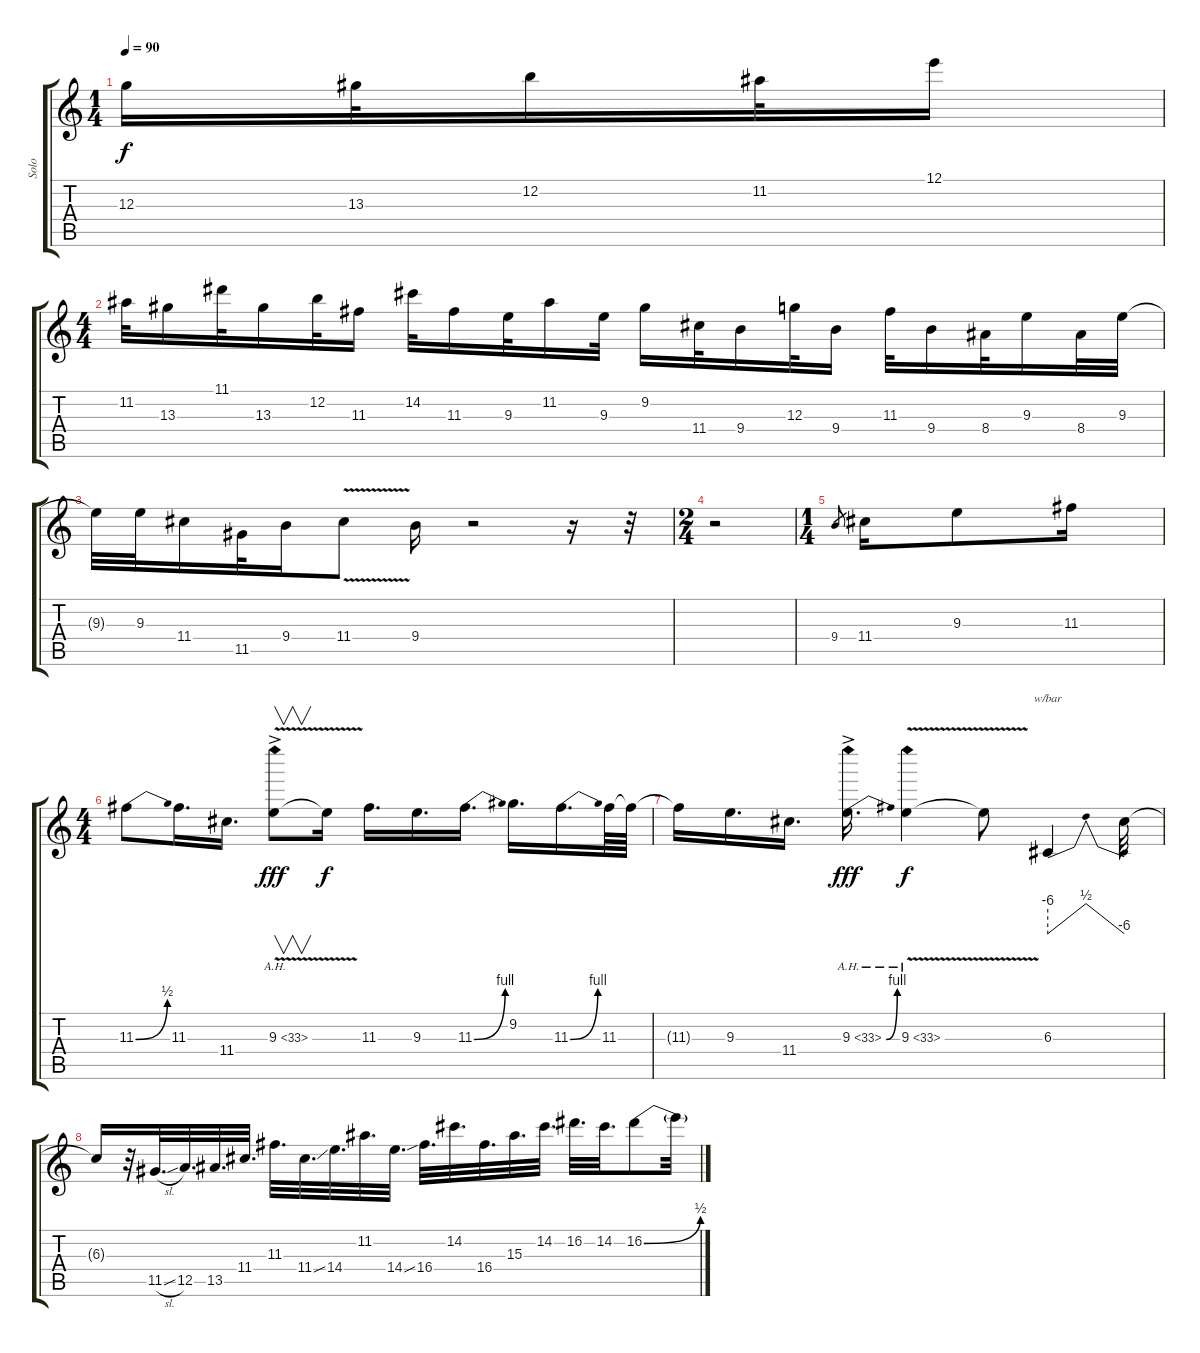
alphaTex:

\track ("Solo" "Solo") {instrument distortionguitar}
\staff {score tabs}
\tuning (E4 B3 G3 D3 A2 E2) {hide}
\ts (1 4)
\tempo 90
\clef g2
\ks c
12.3.16{dy f} 13.3.32 12.2.16 11.2.32 12.1.16 |
\ts (4 4)
11.2.32 13.3.16 11.1.32 13.3.16 12.2.32 11.3.16 14.2.32 11.3.16 9.3.32 11.2.16 9.3.32 9.2.16 11.4.32 9.4.16 12.3.32 9.4.16 11.3.32 9.4.16 8.4.32 9.3.16 8.4.32 9.3.32 |
9.3{t}.32 9.3.32 11.4.16 11.5.32 9.4.16 11.4{v}.8 9.4.16 r.2 r.16 r.32 |
\ts (2 4)
r.2 |
\ts (1 4)
9.4.8{gr} 11.4.16 9.3.8 11.3.16 |
\ts (4 4)
11.3{be (bend 0 0 60 2)}.8 11.3.16{d} 11.4.16{d} 9.3{ah 24 v ac}.8{v dy fff} 9.3{t}.16{dy f} 11.3.16{d} 9.3.16{d} 11.3{be (bend 0 0 60 4)}.16{d} 9.2.16{d} 11.3{be (bend 0 0 60 4)}.16{d} 11.3.64 11.3{t}.64 |
11.3{t}.16 9.3.16{d} 11.4.16{d} 9.3{be (bend 0 0 60 4) ah 24 ac}.16{d dy fff} 9.3{ah 24 v}.4{dy f} 9.3{t}.8 6.3.4{tbe (dip default 0 -24 15 2 60 -24)} 6.3{t}.32 |
6.3{t}.16 r.32 11.5{sl}.32{d} 12.5.32{d} 13.5.32{d} 11.4.32{d} 11.3.32{d} 11.4{ss}.32{d} 14.4.32{d} 11.2.32{d} 14.4{ss}.32{d} 16.4.32{d} 14.2.32{d} 16.4.32{d} 15.3.32{d} 14.2.32{d} 16.2.32{d} 14.2.32{d} 16.2{be (bend 0 0 60 2)}.8 16.2{t}.32
